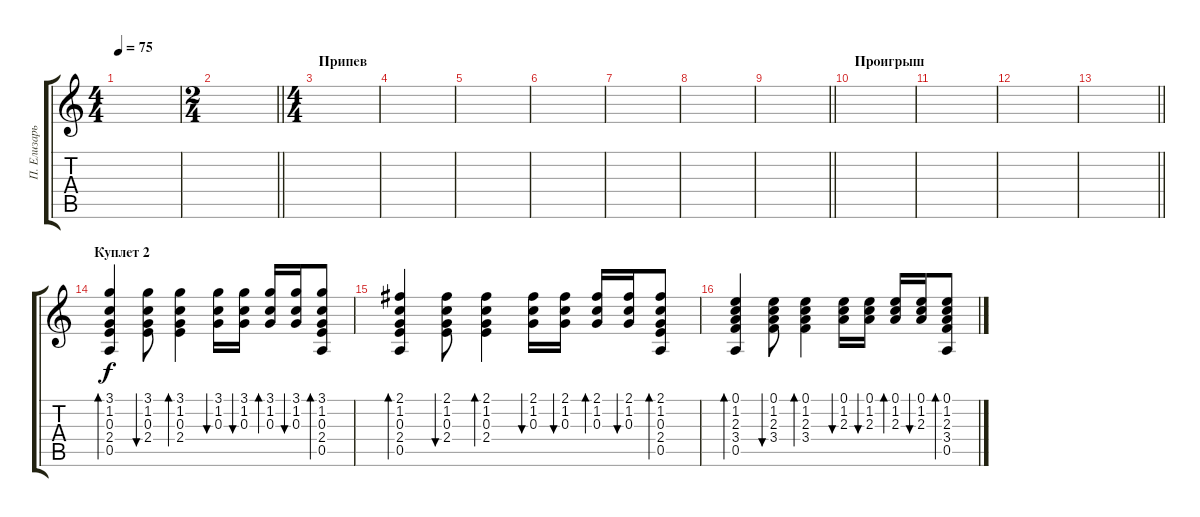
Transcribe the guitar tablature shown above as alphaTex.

\track ("П. Елизарьев" "П. Елизарь") {instrument acousticguitarsteel}
\staff {score tabs}
\tuning (E4 B3 G3 D3 A2 E2) {hide}
\ts (4 4)
\tempo 75
\clef g2
\ks c
|
\ts (2 4)
\barLineRight lightlight
|
\ts (4 4)
\section ("" "Припев")
|
|
|
|
|
|
\barLineRight lightlight
|
\section ("" "Проигрыш")
|
|
|
\barLineRight lightlight
|
\section ("" "Куплет 2")
(3.1 1.2 0.3 2.4 0.5).4{bd 30} (3.1 1.2 0.3 2.4).8{bu 30} (3.1 1.2 0.3 2.4).4{bd 30} (3.1 1.2 0.3).16{bu 30} (3.1 1.2 0.3).16{bu 30} (3.1 1.2 0.3).16{bd 30} (3.1 1.2 0.3).16{bu 30} (3.1 1.2 0.3 2.4 0.5).8{bd 30} |
(2.1 1.2 0.3 2.4 0.5).4{bd 30} (2.1 1.2 0.3 2.4).8{bu 30} (2.1 1.2 0.3 2.4).4{bd 30} (2.1 1.2 0.3).16{bu 30} (2.1 1.2 0.3).16{bu 30} (2.1 1.2 0.3).16{bd 30} (2.1 1.2 0.3).16{bu 30} (2.1 1.2 0.3 2.4 0.5).8{bd 30} |
(0.1 1.2 2.3 3.4 0.5).4{bd 30} (0.1 1.2 2.3 3.4).8{bu 30} (0.1 1.2 2.3 3.4).4{bd 30} (0.1 1.2 2.3).16{bu 30} (0.1 1.2 2.3).16{bu 30} (0.1 1.2 2.3).16{bd 30} (0.1 1.2 2.3).16{bu 30} (0.1 1.2 2.3 3.4 0.5).8{bd 30}
